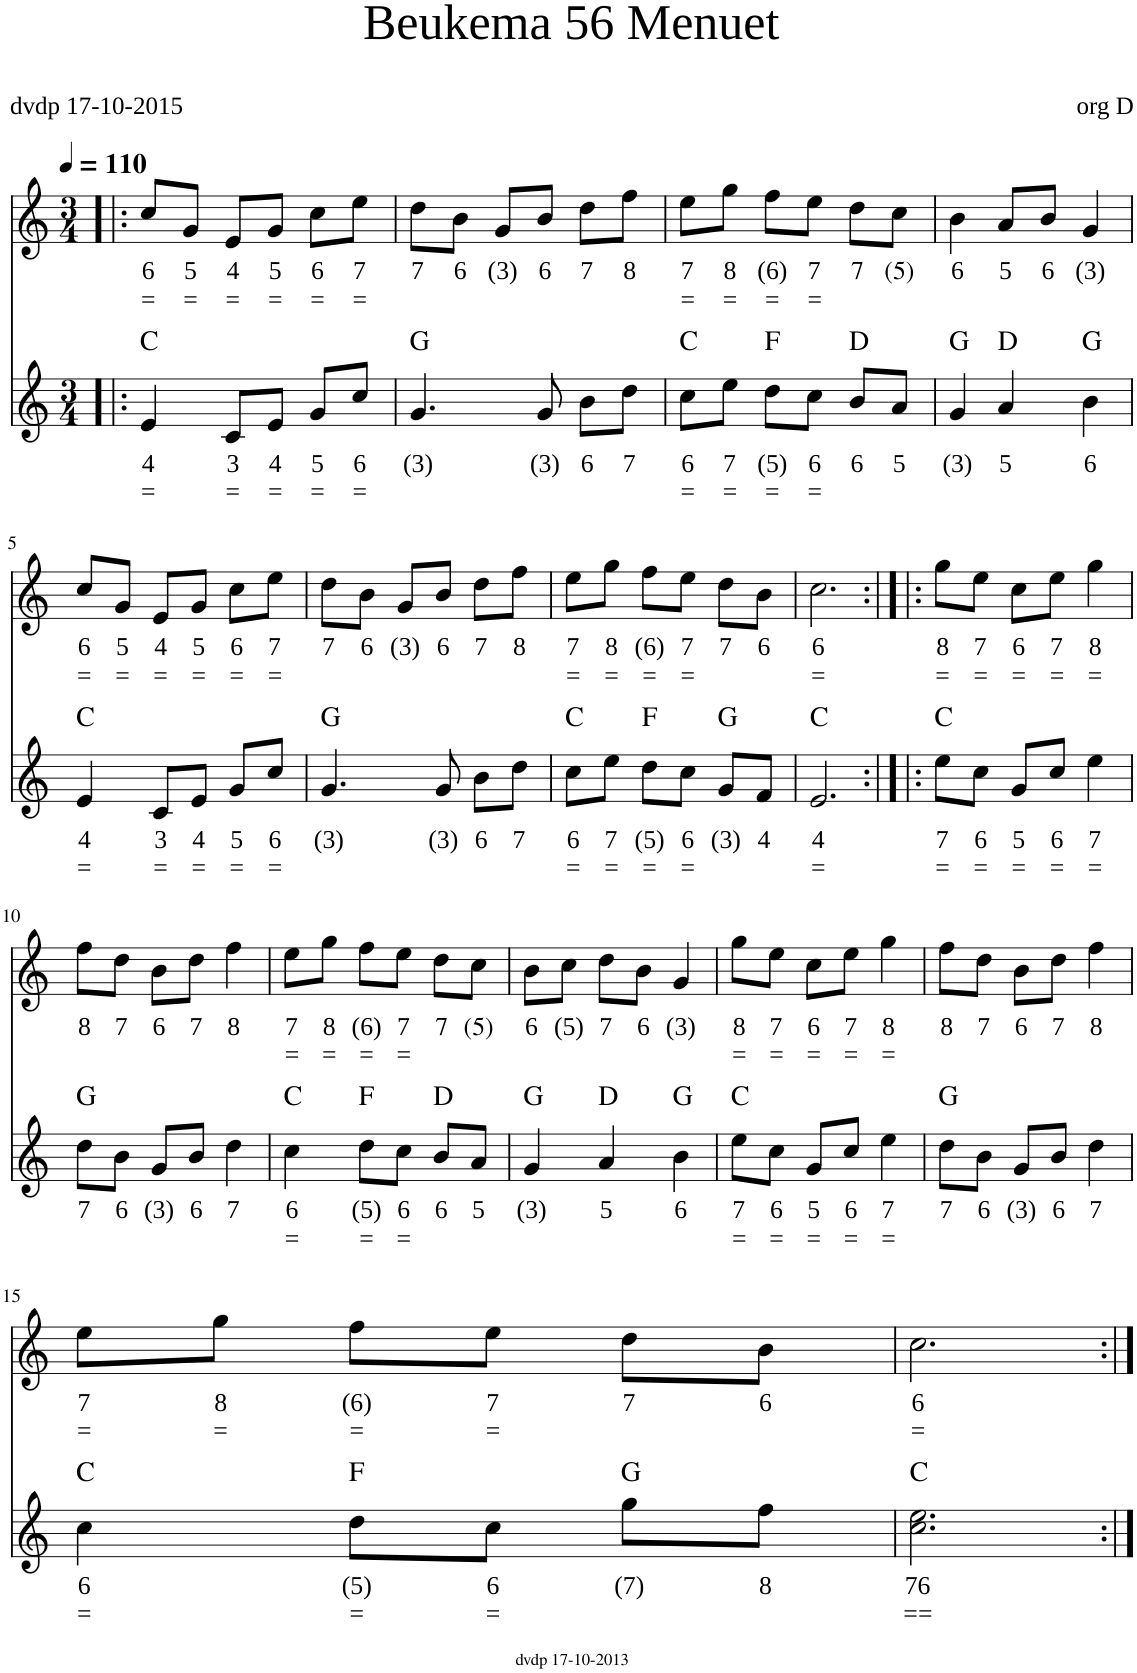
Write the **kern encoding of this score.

**kern	**text	**text	**harte	**kern	**text	**text
*part2	*part2	*part2	*part2	*part1	*part1	*part1
*staff2	*staff2	*staff2	*	*staff1	*staff1	*staff1
*I"Voice	*	*	*	*I"Voice	*	*
*clefG2	*	*	*	*clefG2	*	*
*k[]	*	*	*	*k[]	*	*
*M3/4	*	*	*	*M3/4	*	*
*MM110	*	*	*	*MM110	*	*
=1!|:	=1!|:	=1!|:	=1!|:	=1!|:	=1!|:	=1!|:
!	!LO:LY:b	!LO:LY:b	!	!	!LO:LY:b	!LO:LY:b
4e/	4	=	C:maj	8cc/L	6	=
!	!	!	!	!	!LO:LY:b	!LO:LY:b
.	.	.	.	8g/J	5	=
!	!LO:LY:b	!LO:LY:b	!	!	!LO:LY:b	!LO:LY:b
8c/L	3	=	.	8e/L	4	=
!	!LO:LY:b	!LO:LY:b	!	!	!LO:LY:b	!LO:LY:b
8e/J	4	=	.	8g/J	5	=
!	!LO:LY:b	!LO:LY:b	!	!	!LO:LY:b	!LO:LY:b
8g/L	5	=	.	8cc\L	6	=
!	!LO:LY:b	!LO:LY:b	!	!	!LO:LY:b	!LO:LY:b
8cc/J	6	=	.	8ee\J	7	=
=2	=2	=2	=2	=2	=2	=2
!	!LO:LY:b	!	!	!	!LO:LY:b	!
4.g/	(3)	.	G:maj	8dd\L	7	.
!	!	!	!	!	!LO:LY:b	!
.	.	.	.	8b\J	6	.
!	!	!	!	!	!LO:LY:b	!
.	.	.	.	8g/L	(3)	.
!	!LO:LY:b	!	!	!	!LO:LY:b	!
8g/	(3)	.	.	8b/J	6	.
!	!LO:LY:b	!	!	!	!LO:LY:b	!
8b\L	6	.	.	8dd\L	7	.
!	!LO:LY:b	!	!	!	!LO:LY:b	!
8dd\J	7	.	.	8ff\J	8	.
=3	=3	=3	=3	=3	=3	=3
!	!LO:LY:b	!LO:LY:b	!	!	!LO:LY:b	!LO:LY:b
8cc\L	6	=	C:maj	8ee\L	7	=
!	!LO:LY:b	!LO:LY:b	!	!	!LO:LY:b	!LO:LY:b
8ee\J	7	=	.	8gg\J	8	=
!	!LO:LY:b	!LO:LY:b	!	!	!LO:LY:b	!LO:LY:b
8dd\L	(5)	=	F:maj	8ff\L	(6)	=
!	!LO:LY:b	!LO:LY:b	!	!	!LO:LY:b	!LO:LY:b
8cc\J	6	=	.	8ee\J	7	=
!	!LO:LY:b	!	!	!	!LO:LY:b	!
8b/L	6	.	D:maj	8dd\L	7	.
!	!LO:LY:b	!	!	!	!LO:LY:b	!
8a/J	5	.	.	8cc\J	(5)	.
=4	=4	=4	=4	=4	=4	=4
!	!LO:LY:b	!	!	!	!LO:LY:b	!
4g/	(3)	.	G:maj	4b\	6	.
!	!LO:LY:b	!	!	!	!LO:LY:b	!
4a/	5	.	D:maj	8a/L	5	.
!	!	!	!	!	!LO:LY:b	!
.	.	.	.	8b/J	6	.
!	!LO:LY:b	!	!	!	!LO:LY:b	!
4b\	6	.	G:maj	4g/	(3)	.
!!LO:LB:g=z
=5	=5	=5	=5	=5	=5	=5
!	!LO:LY:b	!LO:LY:b	!	!	!LO:LY:b	!LO:LY:b
4e/	4	=	C:maj	8cc/L	6	=
!	!	!	!	!	!LO:LY:b	!LO:LY:b
.	.	.	.	8g/J	5	=
!	!LO:LY:b	!LO:LY:b	!	!	!LO:LY:b	!LO:LY:b
8c/L	3	=	.	8e/L	4	=
!	!LO:LY:b	!LO:LY:b	!	!	!LO:LY:b	!LO:LY:b
8e/J	4	=	.	8g/J	5	=
!	!LO:LY:b	!LO:LY:b	!	!	!LO:LY:b	!LO:LY:b
8g/L	5	=	.	8cc\L	6	=
!	!LO:LY:b	!LO:LY:b	!	!	!LO:LY:b	!LO:LY:b
8cc/J	6	=	.	8ee\J	7	=
=6	=6	=6	=6	=6	=6	=6
!	!LO:LY:b	!	!	!	!LO:LY:b	!
4.g/	(3)	.	G:maj	8dd\L	7	.
!	!	!	!	!	!LO:LY:b	!
.	.	.	.	8b\J	6	.
!	!	!	!	!	!LO:LY:b	!
.	.	.	.	8g/L	(3)	.
!	!LO:LY:b	!	!	!	!LO:LY:b	!
8g/	(3)	.	.	8b/J	6	.
!	!LO:LY:b	!	!	!	!LO:LY:b	!
8b\L	6	.	.	8dd\L	7	.
!	!LO:LY:b	!	!	!	!LO:LY:b	!
8dd\J	7	.	.	8ff\J	8	.
=7	=7	=7	=7	=7	=7	=7
!	!LO:LY:b	!LO:LY:b	!	!	!LO:LY:b	!LO:LY:b
8cc\L	6	=	C:maj	8ee\L	7	=
!	!LO:LY:b	!LO:LY:b	!	!	!LO:LY:b	!LO:LY:b
8ee\J	7	=	.	8gg\J	8	=
!	!LO:LY:b	!LO:LY:b	!	!	!LO:LY:b	!LO:LY:b
8dd\L	(5)	=	F:maj	8ff\L	(6)	=
!	!LO:LY:b	!LO:LY:b	!	!	!LO:LY:b	!LO:LY:b
8cc\J	6	=	.	8ee\J	7	=
!	!LO:LY:b	!	!	!	!LO:LY:b	!
8g/L	(3)	.	G:maj	8dd\L	7	.
!	!LO:LY:b	!	!	!	!LO:LY:b	!
8f/J	4	.	.	8b\J	6	.
=8	=8	=8	=8	=8	=8	=8
!	!LO:LY:b	!LO:LY:b	!	!	!LO:LY:b	!LO:LY:b
2.e/	4	=	C:maj	2.cc\	6	=
=9:|!|:	=9:|!|:	=9:|!|:	=9:|!|:	=9:|!|:	=9:|!|:	=9:|!|:
!	!LO:LY:b	!LO:LY:b	!	!	!LO:LY:b	!LO:LY:b
8ee\L	7	=	C:maj	8gg\L	8	=
!	!LO:LY:b	!LO:LY:b	!	!	!LO:LY:b	!LO:LY:b
8cc\J	6	=	.	8ee\J	7	=
!	!LO:LY:b	!LO:LY:b	!	!	!LO:LY:b	!LO:LY:b
8g/L	5	=	.	8cc\L	6	=
!	!LO:LY:b	!LO:LY:b	!	!	!LO:LY:b	!LO:LY:b
8cc/J	6	=	.	8ee\J	7	=
!	!LO:LY:b	!LO:LY:b	!	!	!LO:LY:b	!LO:LY:b
4ee\	7	=	.	4gg\	8	=
!!LO:LB:g=z
=10	=10	=10	=10	=10	=10	=10
!	!LO:LY:b	!	!	!	!LO:LY:b	!
8dd\L	7	.	G:maj	8ff\L	8	.
!	!LO:LY:b	!	!	!	!LO:LY:b	!
8b\J	6	.	.	8dd\J	7	.
!	!LO:LY:b	!	!	!	!LO:LY:b	!
8g/L	(3)	.	.	8b\L	6	.
!	!LO:LY:b	!	!	!	!LO:LY:b	!
8b/J	6	.	.	8dd\J	7	.
!	!LO:LY:b	!	!	!	!LO:LY:b	!
4dd\	7	.	.	4ff\	8	.
=11	=11	=11	=11	=11	=11	=11
!	!LO:LY:b	!LO:LY:b	!	!	!LO:LY:b	!LO:LY:b
4cc\	6	=	C:maj	8ee\L	7	=
!	!	!	!	!	!LO:LY:b	!LO:LY:b
.	.	.	.	8gg\J	8	=
!	!LO:LY:b	!LO:LY:b	!	!	!LO:LY:b	!LO:LY:b
8dd\L	(5)	=	F:maj	8ff\L	(6)	=
!	!LO:LY:b	!LO:LY:b	!	!	!LO:LY:b	!LO:LY:b
8cc\J	6	=	.	8ee\J	7	=
!	!LO:LY:b	!	!	!	!LO:LY:b	!
8b/L	6	.	D:maj	8dd\L	7	.
!	!LO:LY:b	!	!	!	!LO:LY:b	!
8a/J	5	.	.	8cc\J	(5)	.
=12	=12	=12	=12	=12	=12	=12
!	!LO:LY:b	!	!	!	!LO:LY:b	!
4g/	(3)	.	G:maj	8b\L	6	.
!	!	!	!	!	!LO:LY:b	!
.	.	.	.	8cc\J	(5)	.
!	!LO:LY:b	!	!	!	!LO:LY:b	!
4a/	5	.	D:maj	8dd\L	7	.
!	!	!	!	!	!LO:LY:b	!
.	.	.	.	8b\J	6	.
!	!LO:LY:b	!	!	!	!LO:LY:b	!
4b\	6	.	G:maj	4g/	(3)	.
=13	=13	=13	=13	=13	=13	=13
!	!LO:LY:b	!LO:LY:b	!	!	!LO:LY:b	!LO:LY:b
8ee\L	7	=	C:maj	8gg\L	8	=
!	!LO:LY:b	!LO:LY:b	!	!	!LO:LY:b	!LO:LY:b
8cc\J	6	=	.	8ee\J	7	=
!	!LO:LY:b	!LO:LY:b	!	!	!LO:LY:b	!LO:LY:b
8g/L	5	=	.	8cc\L	6	=
!	!LO:LY:b	!LO:LY:b	!	!	!LO:LY:b	!LO:LY:b
8cc/J	6	=	.	8ee\J	7	=
!	!LO:LY:b	!LO:LY:b	!	!	!LO:LY:b	!LO:LY:b
4ee\	7	=	.	4gg\	8	=
=14	=14	=14	=14	=14	=14	=14
!	!LO:LY:b	!	!	!	!LO:LY:b	!
8dd\L	7	.	G:maj	8ff\L	8	.
!	!LO:LY:b	!	!	!	!LO:LY:b	!
8b\J	6	.	.	8dd\J	7	.
!	!LO:LY:b	!	!	!	!LO:LY:b	!
8g/L	(3)	.	.	8b\L	6	.
!	!LO:LY:b	!	!	!	!LO:LY:b	!
8b/J	6	.	.	8dd\J	7	.
!	!LO:LY:b	!	!	!	!LO:LY:b	!
4dd\	7	.	.	4ff\	8	.
!!LO:LB:g=z
=15	=15	=15	=15	=15	=15	=15
!	!LO:LY:b	!LO:LY:b	!	!	!LO:LY:b	!LO:LY:b
4cc\	6	=	C:maj	8ee\L	7	=
!	!	!	!	!	!LO:LY:b	!LO:LY:b
.	.	.	.	8gg\J	8	=
!	!LO:LY:b	!LO:LY:b	!	!	!LO:LY:b	!LO:LY:b
8dd\L	(5)	=	F:maj	8ff\L	(6)	=
!	!LO:LY:b	!LO:LY:b	!	!	!LO:LY:b	!LO:LY:b
8cc\J	6	=	.	8ee\J	7	=
!	!LO:LY:b	!	!	!	!LO:LY:b	!
8gg\L	(7)	.	G:maj	8dd\L	7	.
!	!LO:LY:b	!	!	!	!LO:LY:b	!
8ff\J	8	.	.	8b\J	6	.
=16	=16	=16	=16	=16	=16	=16
!	!LO:LY:b	!LO:LY:b	!	!	!LO:LY:b	!LO:LY:b
2.cc\ 2.ee\	76	==	C:maj	2.cc\	6	=
=:|!	=:|!	=:|!	=:|!	=:|!	=:|!	=:|!
*-	*-	*-	*-	*-	*-	*-
